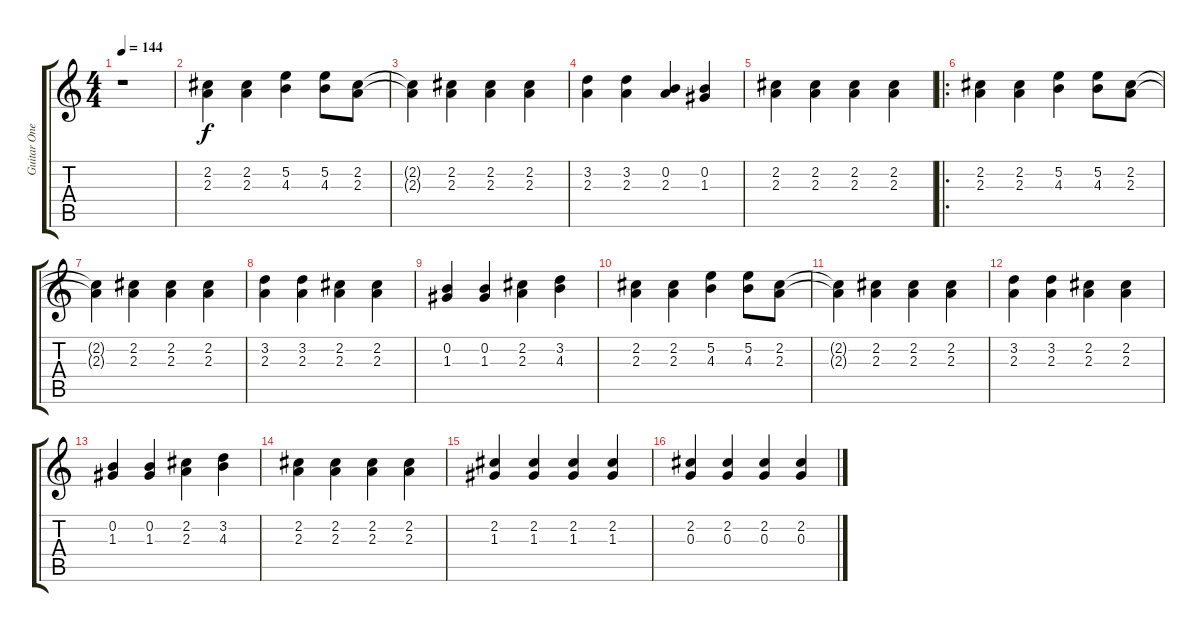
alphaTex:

\track ("Guitar One, Higher Notes" "Guitar One") {instrument overdrivenguitar}
\staff {score tabs}
\tuning (E4 B3 G3 D3 A2 E2) {hide}
\ts (4 4)
\tempo 144
\clef g2
\ks c
r.1{dy f instrument overdrivenguitar} |
(2.2 2.3).4 (2.2 2.3).4 (5.2 4.3).4 (5.2 4.3).8 (2.2 2.3).8 |
(2.2{t} 2.3{t}).4 (2.2 2.3).4 (2.2 2.3).4 (2.2 2.3).4 |
(3.2 2.3).4 (3.2 2.3).4 (0.2 2.3).4 (0.2 1.3).4 |
(2.2 2.3).4 (2.2 2.3).4 (2.2 2.3).4 (2.2 2.3).4 |
\ro
(2.2 2.3).4 (2.2 2.3).4 (5.2 4.3).4 (5.2 4.3).8 (2.2 2.3).8 |
(2.2{t} 2.3{t}).4 (2.2 2.3).4 (2.2 2.3).4 (2.2 2.3).4 |
(3.2 2.3).4 (3.2 2.3).4 (2.2 2.3).4 (2.2 2.3).4 |
(0.2 1.3).4 (0.2 1.3).4 (2.2 2.3).4 (3.2 4.3).4 |
(2.2 2.3).4 (2.2 2.3).4 (5.2 4.3).4 (5.2 4.3).8 (2.2 2.3).8 |
(2.2{t} 2.3{t}).4 (2.2 2.3).4 (2.2 2.3).4 (2.2 2.3).4 |
(3.2 2.3).4 (3.2 2.3).4 (2.2 2.3).4 (2.2 2.3).4 |
(0.2 1.3).4 (0.2 1.3).4 (2.2 2.3).4 (3.2 4.3).4 |
(2.2 2.3).4 (2.2 2.3).4 (2.2 2.3).4 (2.2 2.3).4 |
(2.2 1.3).4 (2.2 1.3).4 (2.2 1.3).4 (2.2 1.3).4 |
(2.2 0.3).4 (2.2 0.3).4 (2.2 0.3).4 (2.2 0.3).4
